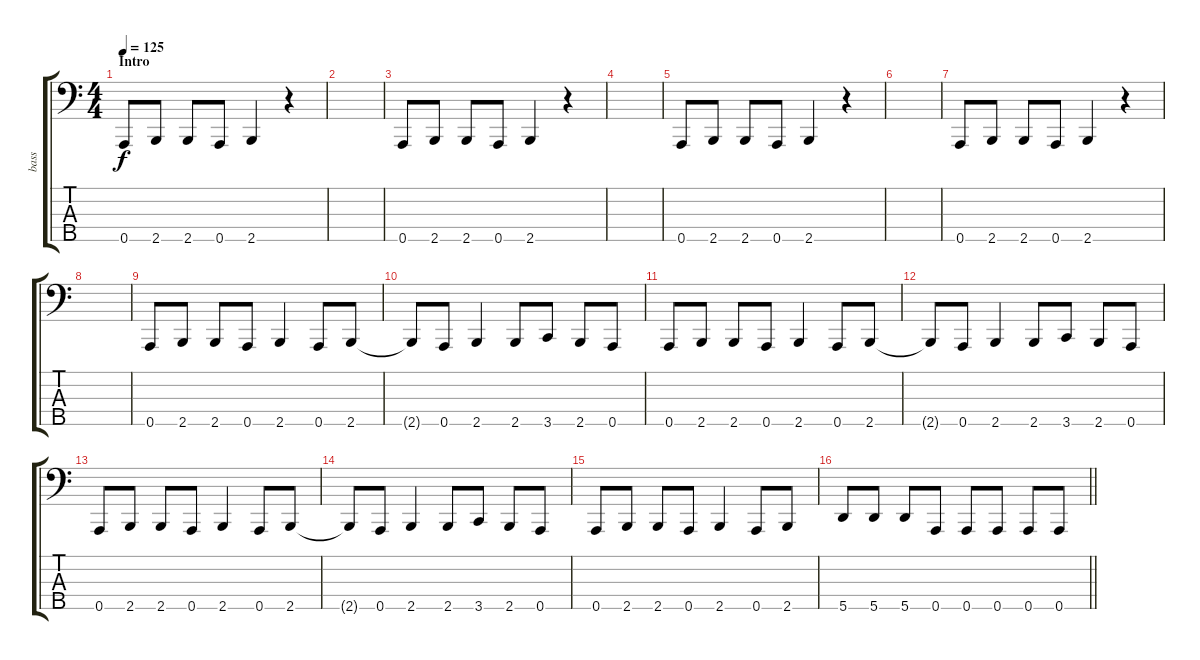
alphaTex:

\track ("bass" "bass") {instrument electricbassfinger}
\staff {score tabs}
\tuning (G2 D2 A1 E1 A0) {hide}
\ts (4 4)
\section ("" "Intro")
\tempo 125
\clef f4
\ks c
0.5.8{dy f instrument electricbassfinger} 2.5.8 2.5.8 0.5.8 2.5.4 r.4 |
|
0.5.8 2.5.8 2.5.8 0.5.8 2.5.4 r.4 |
|
0.5.8 2.5.8 2.5.8 0.5.8 2.5.4 r.4 |
|
0.5.8 2.5.8 2.5.8 0.5.8 2.5.4 r.4 |
|
0.5.8 2.5.8 2.5.8 0.5.8 2.5.4 0.5.8 2.5.8 |
2.5{t}.8 0.5.8 2.5.4 2.5.8 3.5.8 2.5.8 0.5.8 |
0.5.8 2.5.8 2.5.8 0.5.8 2.5.4 0.5.8 2.5.8 |
2.5{t}.8 0.5.8 2.5.4 2.5.8 3.5.8 2.5.8 0.5.8 |
0.5.8 2.5.8 2.5.8 0.5.8 2.5.4 0.5.8 2.5.8 |
2.5{t}.8 0.5.8 2.5.4 2.5.8 3.5.8 2.5.8 0.5.8 |
0.5.8 2.5.8 2.5.8 0.5.8 2.5.4 0.5.8 2.5.8 |
\barLineRight lightlight
5.5.8 5.5.8 5.5.8 0.5.8 0.5.8 0.5.8 0.5.8 0.5.8
